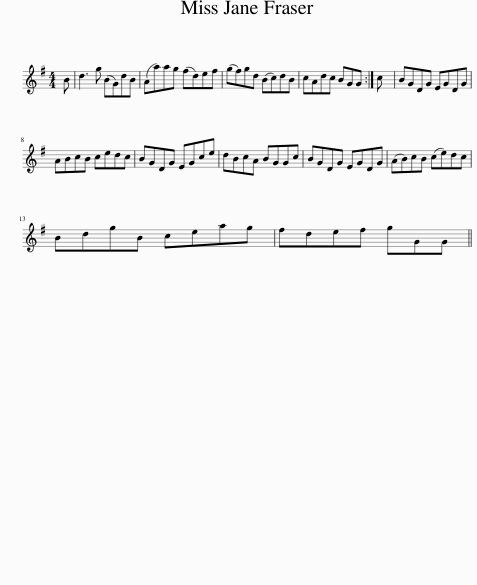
X:1
L:1/8
M:4/4
I:linebreak $
K:G
V:1 treble
V:1
 B | d3 g (BG)dB | (Aa)ag (fd)ef | (gf)gd (Bc)dB | cAdc BGG :| %5
 c | BGDG EGDG |$ ABcB cedc | BGDG EGce | dBcA BGGc | %10
 BGDG EGDG | (AB)cB (ce)dc |$ BdgB ceag | fdef gGG || %14
